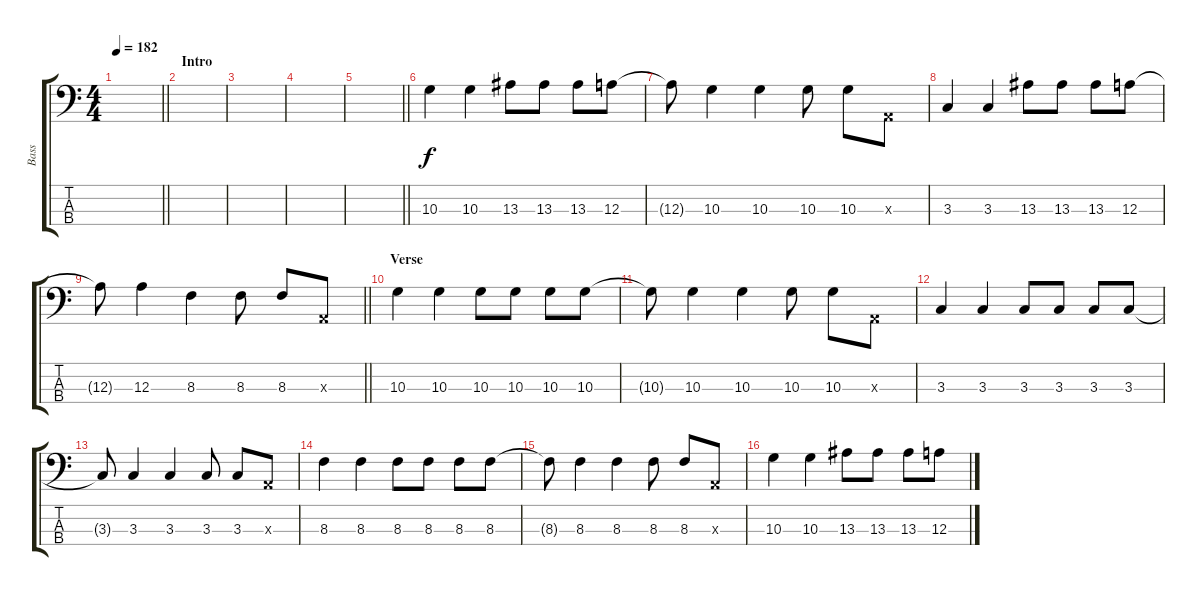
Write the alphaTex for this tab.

\track ("Bass" "Bass") {instrument electricbasspick}
\staff {score tabs}
\tuning (G2 D2 A1 E1) {hide}
\ts (4 4)
\tempo 182
\clef f4
\barLineRight lightlight
\ks c
|
\section ("" "Intro")
|
|
|
\barLineRight lightlight
|
10.3.4 10.3.4 13.3.8 13.3.8 13.3.8 12.3.8 |
12.3{t}.8 10.3.4 10.3.4 10.3.8 10.3.8 0.3{x}.8 |
3.3.4 3.3.4 13.3.8 13.3.8 13.3.8 12.3.8 |
\barLineRight lightlight
12.3{t}.8 12.3.4 8.3.4 8.3.8 8.3.8 0.3{x}.8 |
\section ("" "Verse")
10.3.4 10.3.4 10.3.8 10.3.8 10.3.8 10.3.8 |
10.3{t}.8 10.3.4 10.3.4 10.3.8 10.3.8 0.3{x}.8 |
3.3.4 3.3.4 3.3.8 3.3.8 3.3.8 3.3.8 |
3.3{t}.8 3.3.4 3.3.4 3.3.8 3.3.8 0.3{x}.8 |
8.3.4 8.3.4 8.3.8 8.3.8 8.3.8 8.3.8 |
8.3{t}.8 8.3.4 8.3.4 8.3.8 8.3.8 0.3{x}.8 |
10.3.4 10.3.4 13.3.8 13.3.8 13.3.8 12.3.8
